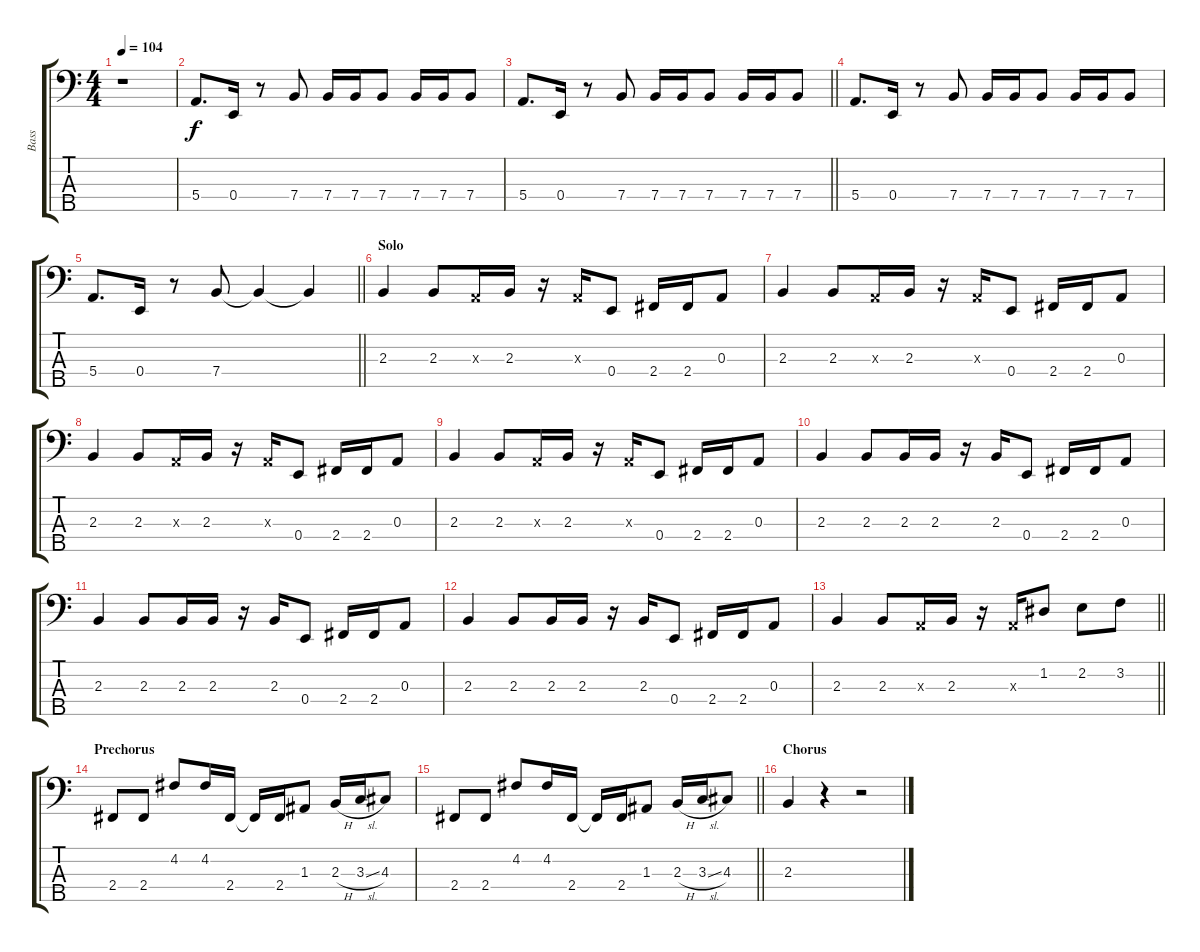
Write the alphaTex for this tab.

\track ("Bass" "Bass") {instrument electricbassfinger}
\staff {score tabs}
\tuning (G2 D2 A1 E1 B0) {hide}
\ts (4 4)
\tempo 104
\clef f4
\ks c
r.1{dy f} |
5.4.8{d} 0.4.16 r.8 7.4.8 7.4.16 7.4.16 7.4.8 7.4.16 7.4.16 7.4.8 |
\barLineRight lightlight
5.4.8{d} 0.4.16 r.8 7.4.8 7.4.16 7.4.16 7.4.8 7.4.16 7.4.16 7.4.8 |
5.4.8{d} 0.4.16 r.8 7.4.8 7.4.16 7.4.16 7.4.8 7.4.16 7.4.16 7.4.8 |
\barLineRight lightlight
5.4.8{d} 0.4.16 r.8 7.4.8 7.4{t}.4 7.4{t}.4 |
\section ("" "Solo")
2.3.4 2.3.8 0.3{x}.16 2.3.16 r.16 0.3{x}.16 0.4.8 2.4.16 2.4.16 0.3.8 |
2.3.4 2.3.8 0.3{x}.16 2.3.16 r.16 0.3{x}.16 0.4.8 2.4.16 2.4.16 0.3.8 |
2.3.4 2.3.8 0.3{x}.16 2.3.16 r.16 0.3{x}.16 0.4.8 2.4.16 2.4.16 0.3.8 |
2.3.4 2.3.8 0.3{x}.16 2.3.16 r.16 0.3{x}.16 0.4.8 2.4.16 2.4.16 0.3.8 |
2.3.4 2.3.8 2.3.16 2.3.16 r.16 2.3.16 0.4.8 2.4.16 2.4.16 0.3.8 |
2.3.4 2.3.8 2.3.16 2.3.16 r.16 2.3.16 0.4.8 2.4.16 2.4.16 0.3.8 |
2.3.4 2.3.8 2.3.16 2.3.16 r.16 2.3.16 0.4.8 2.4.16 2.4.16 0.3.8 |
\barLineRight lightlight
2.3.4 2.3.8 0.3{x}.16 2.3.16 r.16 0.3{x}.16 1.2.8 2.2.8 3.2.8 |
\section ("" "Prechorus")
2.4.8 2.4.8 4.2.8 4.2.16 2.4.16 2.4{t}.16 2.4.16 1.3.8 2.3{h}.16 3.3{sl}.16 4.3.8 |
\barLineRight lightlight
2.4.8 2.4.8 4.2.8 4.2.16 2.4.16 2.4{t}.16 2.4.16 1.3.8 2.3{h}.16 3.3{sl}.16 4.3.8 |
\section ("" "Chorus")
2.3.4 r.4 r.2
